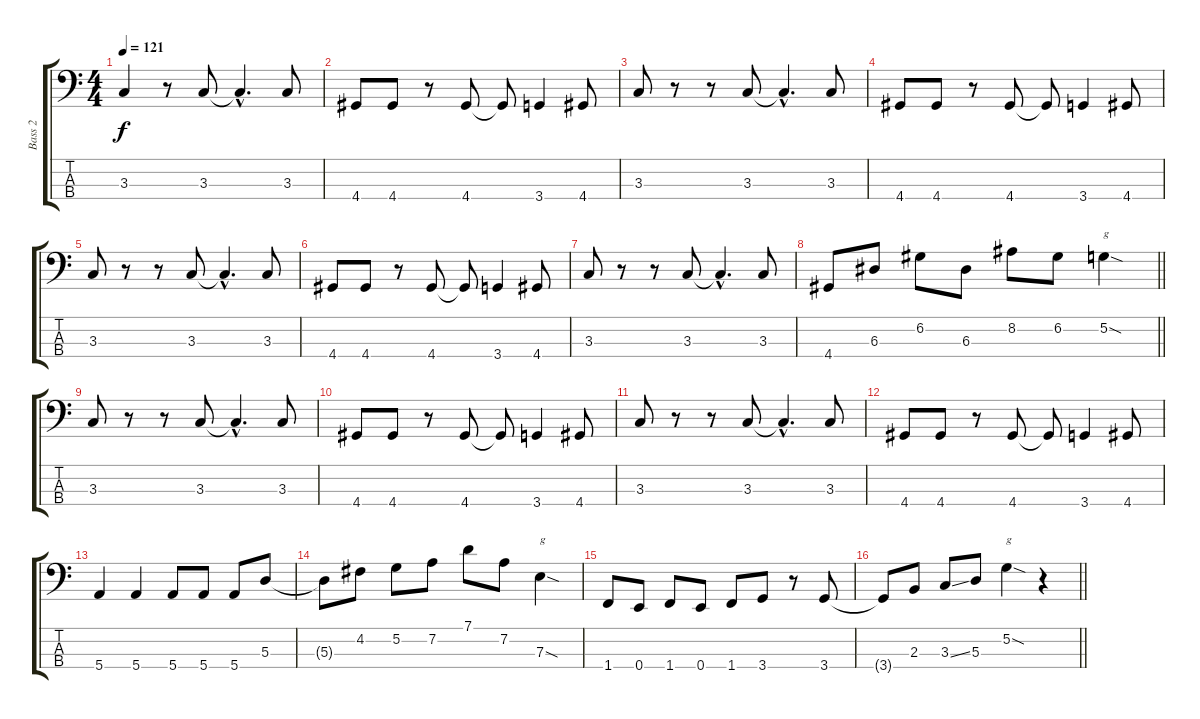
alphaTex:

\track ("Bass 2" "Bass 2") {instrument electricbasspick}
\staff {score tabs}
\tuning (G2 D2 A1 E1) {hide}
\ts (4 4)
\tempo 121
\clef f4
\ks c
3.3.4{dy f instrument electricbasspick} r.8 3.3.8 3.3{hac t}.4{d} 3.3.8 |
4.4.8 4.4.8 r.8 4.4.8 4.4{t}.8 3.4.4 4.4.8 |
3.3.8 r.8 r.8 3.3.8 3.3{hac t}.4{d} 3.3.8 |
4.4.8 4.4.8 r.8 4.4.8 4.4{t}.8 3.4.4 4.4.8 |
3.3.8 r.8 r.8 3.3.8 3.3{hac t}.4{d} 3.3.8 |
4.4.8 4.4.8 r.8 4.4.8 4.4{t}.8 3.4.4 4.4.8 |
3.3.8 r.8 r.8 3.3.8 3.3{hac t}.4{d} 3.3.8 |
\barLineRight lightlight
4.4.8 6.3.8 6.2.8 6.3.8 8.2.8 6.2.8 5.2{sod}.4{txt "g"} |
3.3.8 r.8 r.8 3.3.8 3.3{hac t}.4{d} 3.3.8 |
4.4.8 4.4.8 r.8 4.4.8 4.4{t}.8 3.4.4 4.4.8 |
3.3.8 r.8 r.8 3.3.8 3.3{hac t}.4{d} 3.3.8 |
4.4.8 4.4.8 r.8 4.4.8 4.4{t}.8 3.4.4 4.4.8 |
5.4.4 5.4.4 5.4.8 5.4.8 5.4.8 5.3.8 |
5.3{t}.8 4.2.8 5.2.8 7.2.8 7.1.8 7.2.8 7.3{sod}.4{txt "g"} |
1.4.8 0.4.8 1.4.8 0.4.8 1.4.8 3.4.8 r.8 3.4.8 |
\barLineRight lightlight
3.4{t}.8 2.3.8 3.3{ss}.8 5.3.8 5.2{sod}.4{txt "g"} r.4
